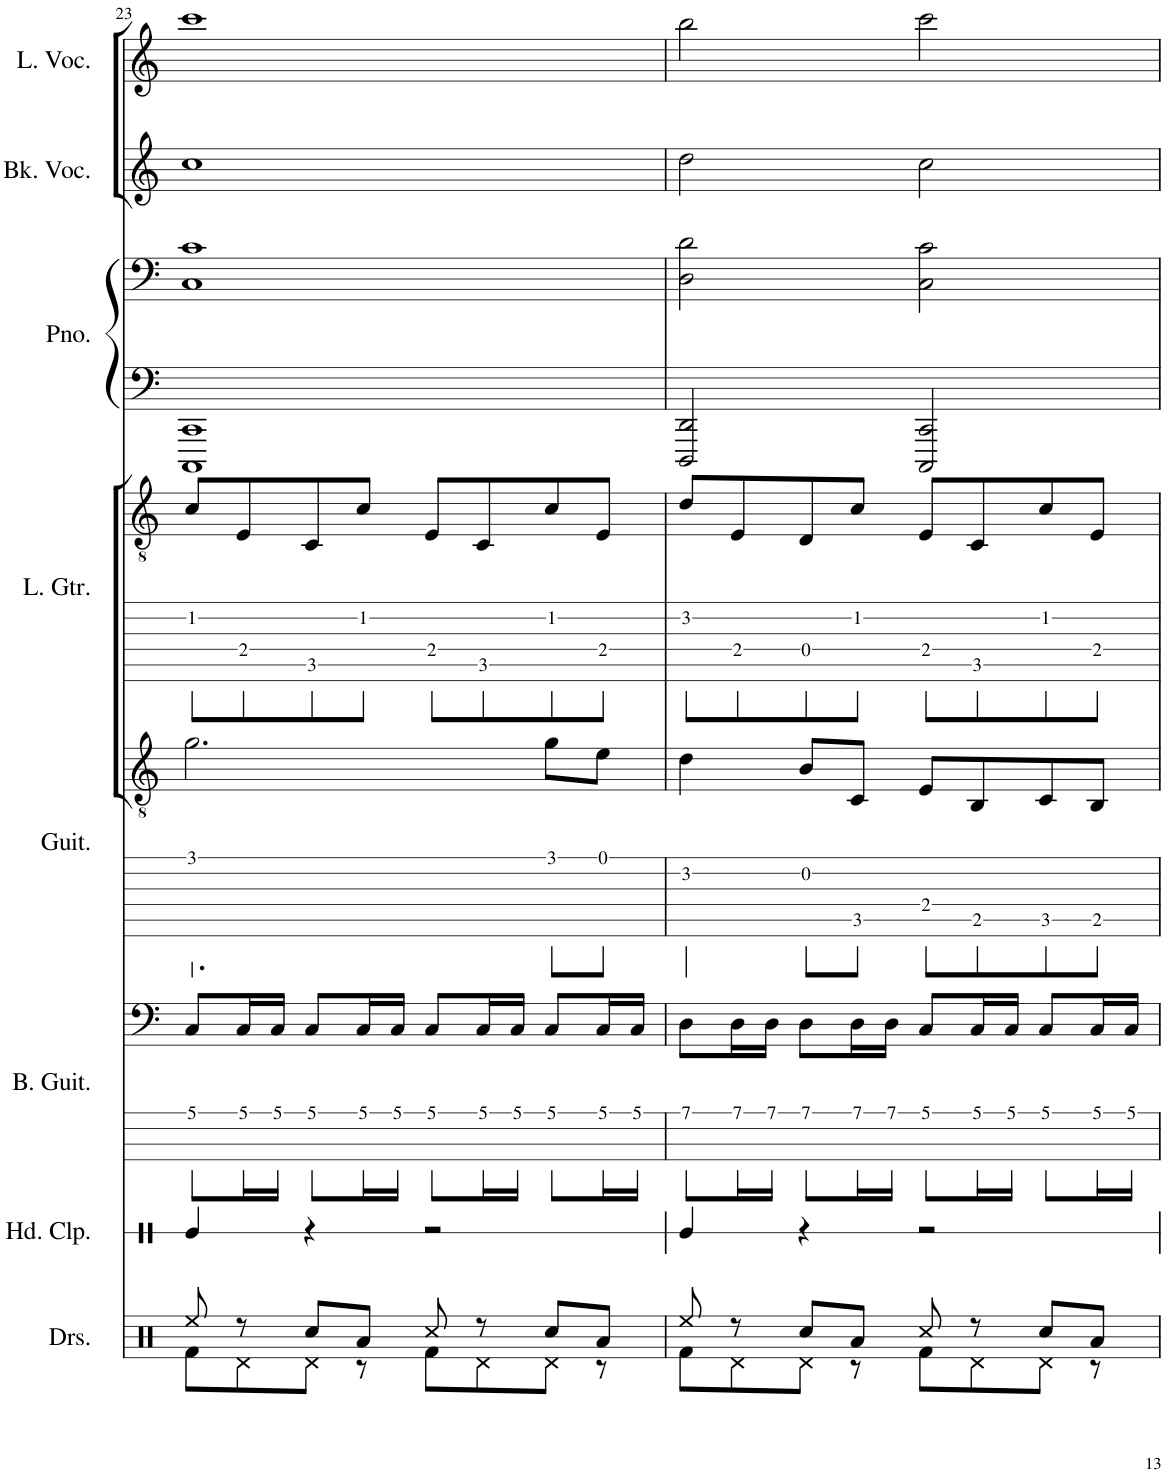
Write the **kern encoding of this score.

**kern	**kern	**kern	**kern	**kern	**kern	**kern	**kern	**kern	**kern	**kern	**kern
*part12	*part11	*part10	*part9	*part8	*part7	*part6	*part5	*part4	*part3	*part2	*part1
*staff12	*staff11	*staff10	*staff9	*staff8	*staff7	*staff6	*staff5	*staff4	*staff3	*staff2	*staff1
*I"Drumset	*I"Hand Clap	*I"Bass Guitar	*I"Bass Guitar	*I"Classical Guitar	*I"Classical Guitar	*I"Lead Guitar	*I"Lead Guitar	*I"Piano	*I"Piano	*I"Backing Vocals	*I"Lead Vocals
*I'Drs.	*I'Hd. Clp.	*I'B. Guit.	*I'B. Guit.	*I'Guit.	*I'Guit.	*I'L. Gtr.	*I'L. Gtr.	*I'Pno.	*I'Pno.	*I'Bk. Voc.	*I'L. Voc.
!!LO:PB:g=z
*clefX	*clefX	*	*clefF4	*	*clefGv2	*	*clefGv2	*clefF4	*clefF4	*clefG2	*clefG2
*	*	*Trd7c12	*Trd7c12	*	*	*	*	*	*	*	*
*k[]	*k[]	*k[]	*k[]	*k[]	*k[]	*k[]	*k[]	*k[]	*k[]	*k[]	*k[]
*M4/4	*M4/4	*M4/4	*M4/4	*M4/4	*M4/4	*M4/4	*M4/4	*M4/4	*M4/4	*M4/4	*M4/4
=23	=23	=23	=23	=23	=23	=23	=23	=23	=23	=23	=23
*^	*	*	*	*	*	*	*	*	*	*	*
8Ree/	8Rf\L	4Re/	8C\L	8C/L	2.g\	2.g\	8c\L	8c/L	1CCC 1CC	1C 1c	1cc	1ccc
8r	8Rd\	.	16C\L	16C/L	.	.	8E\	8E/	.	.	.	.
.	.	.	16C\JJ	16C/JJ	.	.	.	.	.	.	.	.
8Rcc/L	8Rd\J	4r	8C\L	8C/L	.	.	8C\	8C/	.	.	.	.
8Ra/J	8r	.	16C\L	16C/L	.	.	8c\J	8c/J	.	.	.	.
.	.	.	16C\JJ	16C/JJ	.	.	.	.	.	.	.	.
8Rcc/	8Rf\L	2r	8C\L	8C/L	.	.	8E\L	8E/L	.	.	.	.
8r	8Rd\	.	16C\L	16C/L	.	.	8C\	8C/	.	.	.	.
.	.	.	16C\JJ	16C/JJ	.	.	.	.	.	.	.	.
8Rcc/L	8Rd\J	.	8C\L	8C/L	8g\L	8g\L	8c\	8c/	.	.	.	.
8Ra/J	8r	.	16C\L	16C/L	8e\J	8e\J	8E\J	8E/J	.	.	.	.
.	.	.	16C\JJ	16C/JJ	.	.	.	.	.	.	.	.
=24	=24	=24	=24	=24	=24	=24	=24	=24	=24	=24	=24	=24
8Ree/	8Rf\L	4Re/	8D\L	8D\L	4d\	4d\	8d\L	8d/L	2DDD/ 2DD/	2D\ 2d\	2dd\	2bb\
8r	8Rd\	.	16D\L	16D\L	.	.	8E\	8E/	.	.	.	.
.	.	.	16D\JJ	16D\JJ	.	.	.	.	.	.	.	.
8Rcc/L	8Rd\J	4r	8D\L	8D\L	8B\L	8B/L	8D\	8D/	.	.	.	.
8Ra/J	8r	.	16D\L	16D\L	8C\J	8C/J	8c\J	8c/J	.	.	.	.
.	.	.	16D\JJ	16D\JJ	.	.	.	.	.	.	.	.
8Rcc/	8Rf\L	2r	8C\L	8C/L	8E\L	8E/L	8E\L	8E/L	2CCC/ 2CC/	2C\ 2c\	2cc\	2ccc\
8r	8Rd\	.	16C\L	16C/L	8BB\	8BB/	8C\	8C/	.	.	.	.
.	.	.	16C\JJ	16C/JJ	.	.	.	.	.	.	.	.
8Rcc/L	8Rd\J	.	8C\L	8C/L	8C\	8C/	8c\	8c/	.	.	.	.
8Ra/J	8r	.	16C\L	16C/L	8BB\J	8BB/J	8E\J	8E/J	.	.	.	.
.	.	.	16C\JJ	16C/JJ	.	.	.	.	.	.	.	.
*v	*v	*	*	*	*	*	*	*	*	*	*	*
=	=	=	=	=	=	=	=	=	=	=	=
*-	*-	*-	*-	*-	*-	*-	*-	*-	*-	*-	*-
